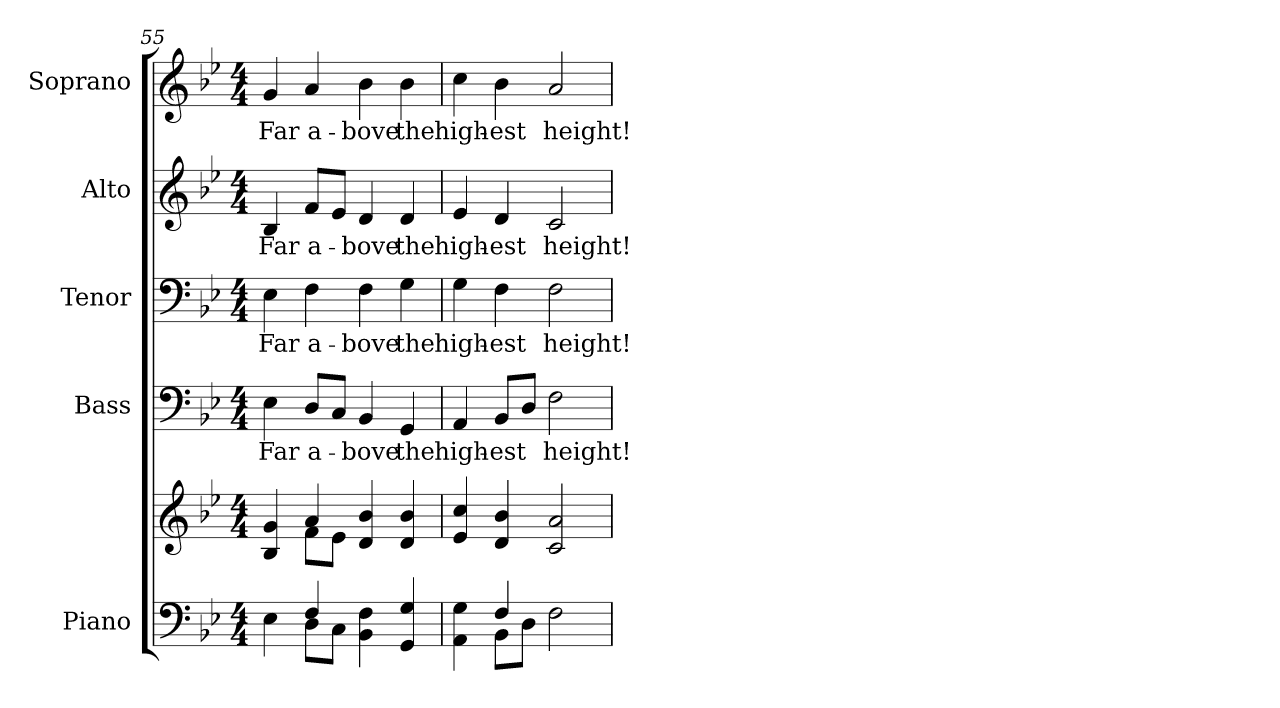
**kern	**kern	**kern	**text	**kern	**text	**kern	**text	**kern	**text
*part5	*part5	*part4	*part4	*part3	*part3	*part2	*part2	*part1	*part1
*staff6	*staff5	*staff4	*staff4	*staff3	*staff3	*staff2	*staff2	*staff1	*staff1
*I"Piano	*	*I"Bass	*	*I"Tenor	*	*I"Alto	*	*I"Soprano	*
*I'Pno.	*	*I'B.	*	*I'T.	*	*I'A.	*	*I'S.	*
*clefF4	*clefG2	*clefF4	*	*clefF4	*	*clefG2	*	*clefG2	*
*k[b-e-]	*k[b-e-]	*k[b-e-]	*	*k[b-e-]	*	*k[b-e-]	*	*k[b-e-]	*
*B-:	*B-:	*B-:	*	*B-:	*	*B-:	*	*B-:	*
*M4/4	*M4/4	*M4/4	*	*M4/4	*	*M4/4	*	*M4/4	*
=55	=55	=55	=55	=55	=55	=55	=55	=55	=55
*^	*^	*	*	*	*	*	*	*	*
!	!	!	!	!	!LO:LY:b:color=#000000	!	!	!	!	!	!
!	!	!	!	!	!	!	!LO:LY:b:color=#000000	!	!	!	!
!	!	!	!	!	!	!	!	!	!LO:LY:b:color=#000000	!	!
!	!	!	!	!	!	!	!	!	!	!	!LO:LY:b:color=#000000
4E-i\	4ryy	4B-i/ 4gi	4ryy	4E-i\	Far	4E-i\	Far	4B-i/	Far	4gi/	Far
!	!	!	!	!	!LO:LY:b:color=#000000	!	!	!	!	!	!
!	!	!	!	!	!	!	!LO:LY:b:color=#000000	!	!	!	!
!	!	!	!	!	!	!	!	!	!LO:LY:b:color=#000000	!	!
!	!	!	!	!	!	!	!	!	!	!	!LO:LY:b:color=#000000
4Fi/	8Di\L	4ai/	8fi\L	8Di/L	a-	4Fi\	a-	8fi/L	a-	4ai/	a-
.	8Ci\J	.	8e-i\J	8Ci/J	.	.	.	8e-i/J	.	.	.
!	!	!	!	!	!LO:LY:b:color=#000000	!	!	!	!	!	!
!	!	!	!	!	!	!	!LO:LY:b:color=#000000	!	!	!	!
!	!	!	!	!	!	!	!	!	!LO:LY:b:color=#000000	!	!
!	!	!	!	!	!	!	!	!	!	!	!LO:LY:b:color=#000000
4BB-i\ 4Fi	2ryy	4di/ 4b-i	2ryy	4BB-i/	-bove	4Fi\	-bove	4di/	-bove	4b-i\	-bove
!	!	!	!	!	!LO:LY:b:color=#000000	!	!	!	!	!	!
!	!	!	!	!	!	!	!LO:LY:b:color=#000000	!	!	!	!
!	!	!	!	!	!	!	!	!	!LO:LY:b:color=#000000	!	!
!	!	!	!	!	!	!	!	!	!	!	!LO:LY:b:color=#000000
4GGi/ 4Gi	.	4di/ 4b-i	.	4GGi/	the	4Gi\	the	4di/	the	4b-i\	the
*	*	*v	*v	*	*	*	*	*	*	*	*
=56	=56	=56	=56	=56	=56	=56	=56	=56	=56	=56
!	!	!	!	!LO:LY:b:color=#000000	!	!	!	!	!	!
!	!	!	!	!	!	!LO:LY:b:color=#000000	!	!	!	!
!	!	!	!	!	!	!	!	!LO:LY:b:color=#000000	!	!
!	!	!	!	!	!	!	!	!	!	!LO:LY:b:color=#000000
4AAi\ 4Gi	4ryy	4e-i/ 4cci	4AAi/	high-	4Gi\	high-	4e-i/	high-	4cci\	high-
!	!	!	!	!LO:LY:b:color=#000000	!	!	!	!	!	!
!	!	!	!	!	!	!LO:LY:b:color=#000000	!	!	!	!
!	!	!	!	!	!	!	!	!LO:LY:b:color=#000000	!	!
!	!	!	!	!	!	!	!	!	!	!LO:LY:b:color=#000000
4Fi/	8BB-i\L	4di/ 4b-i	8BB-i/L	-est	4Fi\	-est	4di/	-est	4b-i\	-est
.	8Di\J	.	8Di/J	.	.	.	.	.	.	.
!	!	!	!	!LO:LY:b:color=#000000	!	!	!	!	!	!
!	!	!	!	!	!	!LO:LY:b:color=#000000	!	!	!	!
!	!	!	!	!	!	!	!	!LO:LY:b:color=#000000	!	!
!	!	!	!	!	!	!	!	!	!	!LO:LY:b:color=#000000
2Fi\	2ryy	2ci/ 2ai	2Fi\	height!	2Fi\	height!	2ci/	height!	2ai/	height!
*v	*v	*	*	*	*	*	*	*	*	*
=	=	=	=	=	=	=	=	=	=
*-	*-	*-	*-	*-	*-	*-	*-	*-	*-
